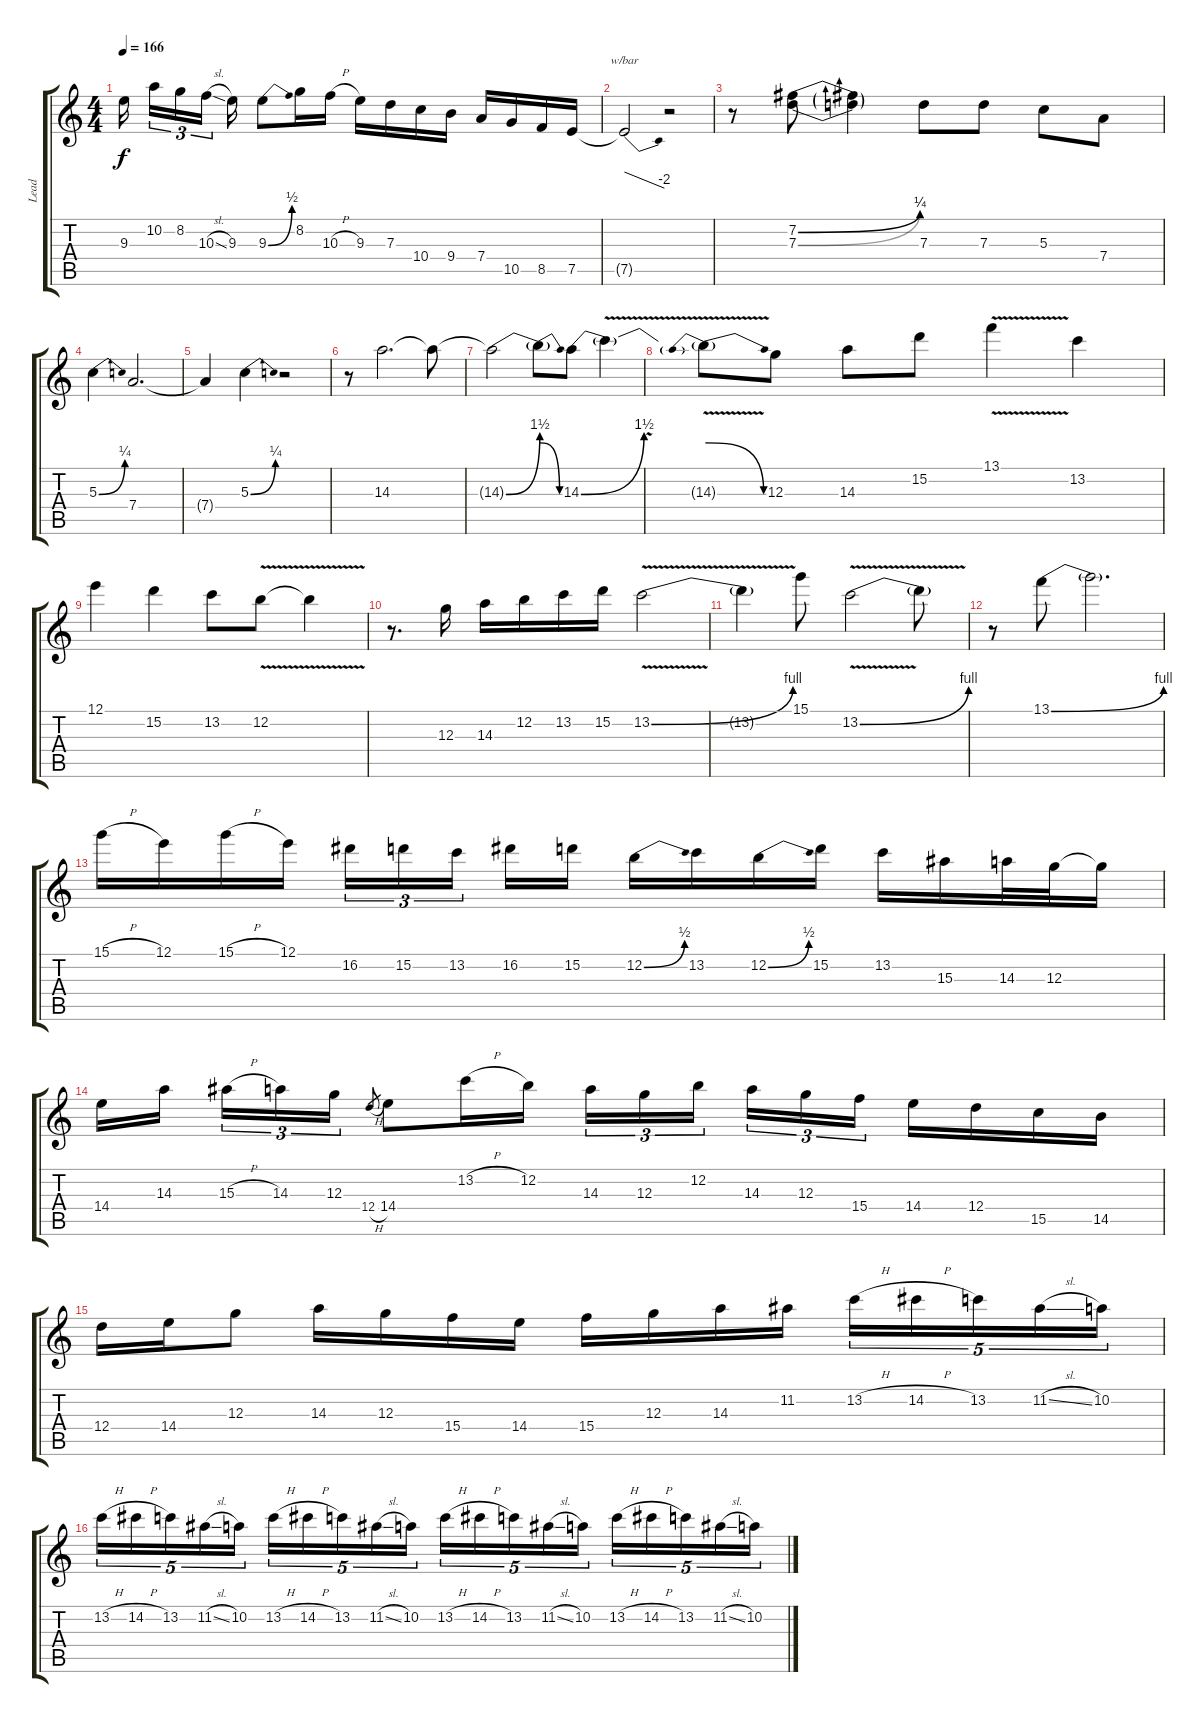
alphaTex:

\track ("Lead" "Lead") {instrument overdrivenguitar}
\staff {score tabs}
\tuning (E4 B3 G3 D3 A2 E2) {hide}
\ts (4 4)
\tempo 166
\clef g2
\ks c
9.3{t}.16{dy f beam splitsecondary} 10.2.16{tu (3 2)} 8.2.16{tu (3 2)} 10.3{sl}.16{tu (3 2) beam splitsecondary} 9.3.16 9.3{be (bend 0 0 60 2)}.8 8.2.16 10.3{h}.16 9.3.16 7.3.16 10.4.16 9.4.16 7.4.16 10.5.16 8.5.16 7.5.16 |
7.5{t}.2{tbe (dive default 0 0 60 -8)} r.2 |
r.8 (7.2{be (bend 0 0 60 1)} 7.3{be (bend 0 0 60 1)}).8 (7.2{t} 7.3{t}).4 7.3.8 7.3.8 5.3.8 7.4.8 |
5.3{be (bend 0 0 60 1)}.4 7.4.2{d} |
7.4{t}.4 5.3{be (bend 0 0 60 1)}.4 r.2 |
r.8 14.3.2{d} 14.3{t}.8 |
14.3{be (bend 0 0 60 6) t}.2 14.3{be (release 0 4 60 0) t}.8 14.3{be (bend 0 0 60 6)}.8 14.3{v t}.4 |
14.3{be (prebendrelease 0 4 60 0) t}.8 12.3.8 14.3.8 15.2.8 13.1{v}.4 13.2.4 |
12.1.4 15.2.4 13.2.8 12.2{v}.8 12.2{t}.4 |
r.8{d} 12.3.16 14.3.16 12.2.16 13.2.16 15.2.16 13.2{be (bend 0 0 60 4) v}.2 |
13.2{t}.4 15.1.8 13.2{be (bend 0 0 60 4) v}.2 13.2{t}.8 |
r.8 13.1{be (bend 0 0 60 4)}.8 13.1{t}.2{d} |
15.1{h}.16 12.1.16 15.1{h}.16 12.1.16 16.2.16{tu (3 2)} 15.2.16{tu (3 2)} 13.2.16{tu (3 2) beam splitsecondary} 16.2.16 15.2.16 12.2{be (bend 0 0 60 2)}.16 13.2.16 12.2{be (bend 0 0 60 2)}.16 15.2.16 13.2.16 15.3.16 14.3.32 12.3.32 12.3{t}.16 |
14.4.16 14.3.16{beam splitsecondary} 15.3{h}.16{tu (3 2)} 14.3.16{tu (3 2)} 12.3.16{tu (3 2)} 12.4{h}.8{gr} 14.4.8 13.2{h}.16 12.2.16 14.3.16{tu (3 2)} 12.3.16{tu (3 2)} 12.2.16{tu (3 2) beam splitsecondary} 14.3.16{tu (3 2)} 12.3.16{tu (3 2)} 15.4.16{tu (3 2)} 14.4.16 12.4.16 15.5.16 14.5.16 |
12.4.16 14.4.16 12.3.8 14.3.16 12.3.16 15.4.16 14.4.16 15.4.16 12.3.16 14.3.16 11.2.16 13.2{h}.16{tu (5 4)} 14.2{h}.16{tu (5 4)} 13.2.16{tu (5 4)} 11.2{sl}.16{tu (5 4)} 10.2.16{tu (5 4)} |
13.2{h}.16{tu (5 4)} 14.2{h}.16{tu (5 4)} 13.2.16{tu (5 4)} 11.2{sl}.16{tu (5 4)} 10.2.16{tu (5 4)} 13.2{h}.16{tu (5 4)} 14.2{h}.16{tu (5 4)} 13.2.16{tu (5 4)} 11.2{sl}.16{tu (5 4)} 10.2.16{tu (5 4)} 13.2{h}.16{tu (5 4)} 14.2{h}.16{tu (5 4)} 13.2.16{tu (5 4)} 11.2{sl}.16{tu (5 4)} 10.2.16{tu (5 4)} 13.2{h}.16{tu (5 4)} 14.2{h}.16{tu (5 4)} 13.2.16{tu (5 4)} 11.2{sl}.16{tu (5 4)} 10.2.16{tu (5 4)}
